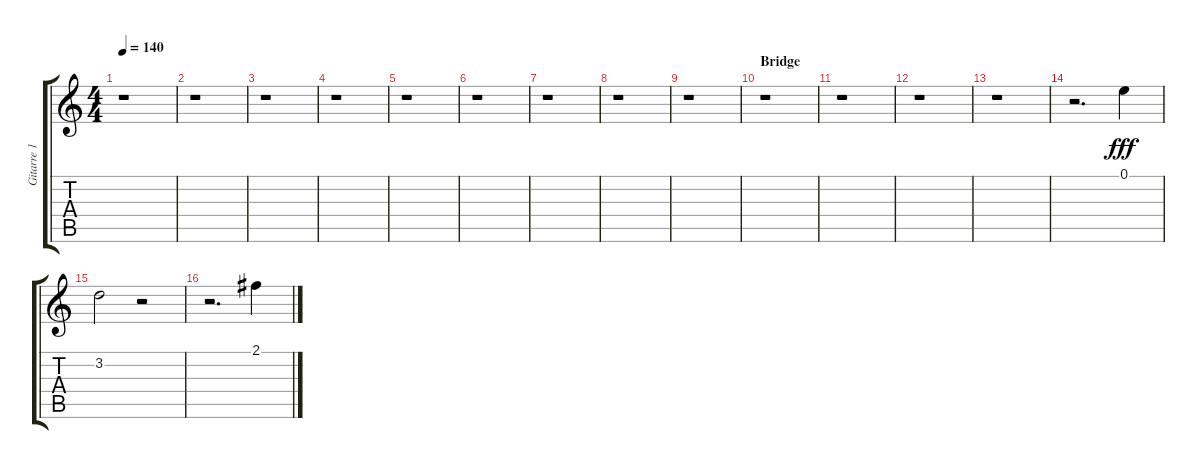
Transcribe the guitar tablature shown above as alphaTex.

\track ("Gitarre 1 - Farin Urlaub" "Gitarre 1 ") {instrument electricguitarjazz}
\staff {score tabs}
\tuning (E4 B3 G3 D3 A2 E2) {hide}
\ts (4 4)
\tempo 140
\clef g2
\ks c
r.1{dy fff} |
r.1 |
r.1 |
r.1 |
r.1 |
r.1 |
r.1 |
r.1 |
r.1 |
\section ("" "Bridge")
r.1 |
r.1 |
r.1 |
r.1 |
r.2{d} 0.1.4 |
3.2.2 r.2 |
r.2{d} 2.1.4
